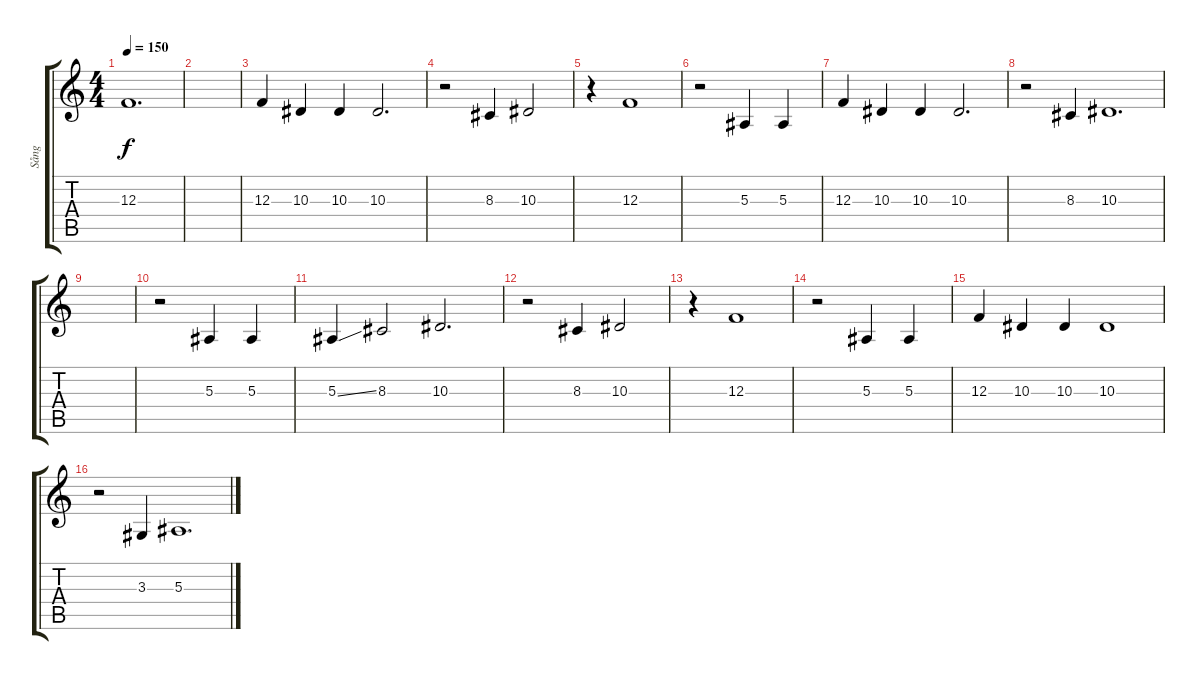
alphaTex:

\track ("Sång" "Sång") {instrument harmonica}
\staff {score tabs}
\tuning (D4 A3 F3 C3 G2 C2) {hide}
\ts (4 4)
\tempo 150
\clef g2
\ks c
12.3.1{d dy f} |
|
12.3.4 10.3.4 10.3.4 10.3.2{d} |
r.2 8.3.4 10.3.2 |
r.4 12.3.1 |
r.2 5.3.4 5.3.4 |
12.3.4 10.3.4 10.3.4 10.3.2{d} |
r.2 8.3.4 10.3.1{d} |
|
r.2 5.3.4 5.3.4 |
5.3{ss}.4 8.3.2 10.3.2{d} |
r.2 8.3.4 10.3.2 |
r.4 12.3.1 |
r.2 5.3.4 5.3.4 |
12.3.4 10.3.4 10.3.4 10.3.1 |
r.2 3.3.4 5.3.1{d}
